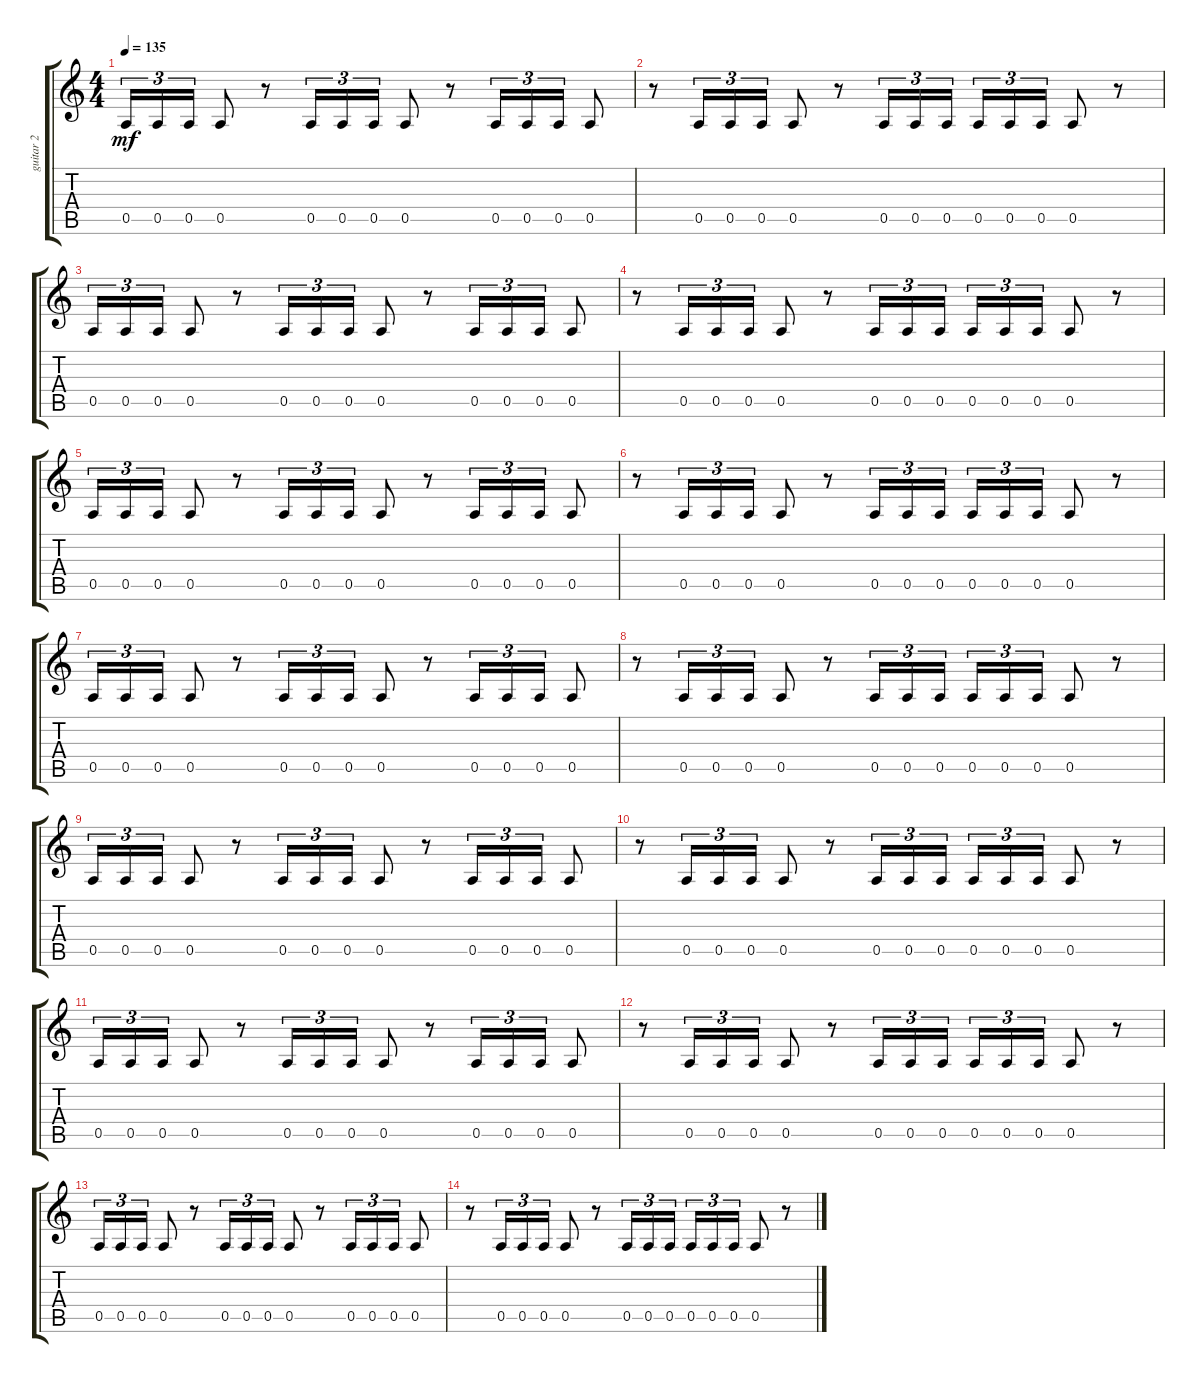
\track ("guitar 2" "guitar 2") {instrument distortionguitar}
\staff {score tabs}
\tuning (E4 B3 G3 D3 A2 E2) {hide}
\ts (4 4)
\tempo 135
\clef g2
\ks c
0.5.16{tu (3 2) dy mf} 0.5.16{tu (3 2)} 0.5.16{tu (3 2)} 0.5.8 r.8 0.5.16{tu (3 2)} 0.5.16{tu (3 2)} 0.5.16{tu (3 2)} 0.5.8 r.8 0.5.16{tu (3 2)} 0.5.16{tu (3 2)} 0.5.16{tu (3 2)} 0.5.8 |
r.8 0.5.16{tu (3 2)} 0.5.16{tu (3 2)} 0.5.16{tu (3 2)} 0.5.8 r.8 0.5.16{tu (3 2)} 0.5.16{tu (3 2)} 0.5.16{tu (3 2) beam splitsecondary} 0.5.16{tu (3 2)} 0.5.16{tu (3 2)} 0.5.16{tu (3 2)} 0.5.8 r.8 |
0.5.16{tu (3 2)} 0.5.16{tu (3 2)} 0.5.16{tu (3 2)} 0.5.8 r.8 0.5.16{tu (3 2)} 0.5.16{tu (3 2)} 0.5.16{tu (3 2)} 0.5.8 r.8 0.5.16{tu (3 2)} 0.5.16{tu (3 2)} 0.5.16{tu (3 2)} 0.5.8 |
r.8 0.5.16{tu (3 2)} 0.5.16{tu (3 2)} 0.5.16{tu (3 2)} 0.5.8 r.8 0.5.16{tu (3 2)} 0.5.16{tu (3 2)} 0.5.16{tu (3 2) beam splitsecondary} 0.5.16{tu (3 2)} 0.5.16{tu (3 2)} 0.5.16{tu (3 2)} 0.5.8 r.8 |
0.5.16{tu (3 2)} 0.5.16{tu (3 2)} 0.5.16{tu (3 2)} 0.5.8 r.8 0.5.16{tu (3 2)} 0.5.16{tu (3 2)} 0.5.16{tu (3 2)} 0.5.8 r.8 0.5.16{tu (3 2)} 0.5.16{tu (3 2)} 0.5.16{tu (3 2)} 0.5.8 |
r.8 0.5.16{tu (3 2)} 0.5.16{tu (3 2)} 0.5.16{tu (3 2)} 0.5.8 r.8 0.5.16{tu (3 2)} 0.5.16{tu (3 2)} 0.5.16{tu (3 2) beam splitsecondary} 0.5.16{tu (3 2)} 0.5.16{tu (3 2)} 0.5.16{tu (3 2)} 0.5.8 r.8 |
0.5.16{tu (3 2)} 0.5.16{tu (3 2)} 0.5.16{tu (3 2)} 0.5.8 r.8 0.5.16{tu (3 2)} 0.5.16{tu (3 2)} 0.5.16{tu (3 2)} 0.5.8 r.8 0.5.16{tu (3 2)} 0.5.16{tu (3 2)} 0.5.16{tu (3 2)} 0.5.8 |
r.8 0.5.16{tu (3 2)} 0.5.16{tu (3 2)} 0.5.16{tu (3 2)} 0.5.8 r.8 0.5.16{tu (3 2)} 0.5.16{tu (3 2)} 0.5.16{tu (3 2) beam splitsecondary} 0.5.16{tu (3 2)} 0.5.16{tu (3 2)} 0.5.16{tu (3 2)} 0.5.8 r.8 |
0.5.16{tu (3 2)} 0.5.16{tu (3 2)} 0.5.16{tu (3 2)} 0.5.8 r.8 0.5.16{tu (3 2)} 0.5.16{tu (3 2)} 0.5.16{tu (3 2)} 0.5.8 r.8 0.5.16{tu (3 2)} 0.5.16{tu (3 2)} 0.5.16{tu (3 2)} 0.5.8 |
r.8 0.5.16{tu (3 2)} 0.5.16{tu (3 2)} 0.5.16{tu (3 2)} 0.5.8 r.8 0.5.16{tu (3 2)} 0.5.16{tu (3 2)} 0.5.16{tu (3 2) beam splitsecondary} 0.5.16{tu (3 2)} 0.5.16{tu (3 2)} 0.5.16{tu (3 2)} 0.5.8 r.8 |
0.5.16{tu (3 2)} 0.5.16{tu (3 2)} 0.5.16{tu (3 2)} 0.5.8 r.8 0.5.16{tu (3 2)} 0.5.16{tu (3 2)} 0.5.16{tu (3 2)} 0.5.8 r.8 0.5.16{tu (3 2)} 0.5.16{tu (3 2)} 0.5.16{tu (3 2)} 0.5.8 |
r.8 0.5.16{tu (3 2)} 0.5.16{tu (3 2)} 0.5.16{tu (3 2)} 0.5.8 r.8 0.5.16{tu (3 2)} 0.5.16{tu (3 2)} 0.5.16{tu (3 2) beam splitsecondary} 0.5.16{tu (3 2)} 0.5.16{tu (3 2)} 0.5.16{tu (3 2)} 0.5.8 r.8 |
0.5.16{tu (3 2)} 0.5.16{tu (3 2)} 0.5.16{tu (3 2)} 0.5.8 r.8 0.5.16{tu (3 2)} 0.5.16{tu (3 2)} 0.5.16{tu (3 2)} 0.5.8 r.8 0.5.16{tu (3 2)} 0.5.16{tu (3 2)} 0.5.16{tu (3 2)} 0.5.8 |
r.8 0.5.16{tu (3 2)} 0.5.16{tu (3 2)} 0.5.16{tu (3 2)} 0.5.8 r.8 0.5.16{tu (3 2)} 0.5.16{tu (3 2)} 0.5.16{tu (3 2) beam splitsecondary} 0.5.16{tu (3 2)} 0.5.16{tu (3 2)} 0.5.16{tu (3 2)} 0.5.8 r.8
